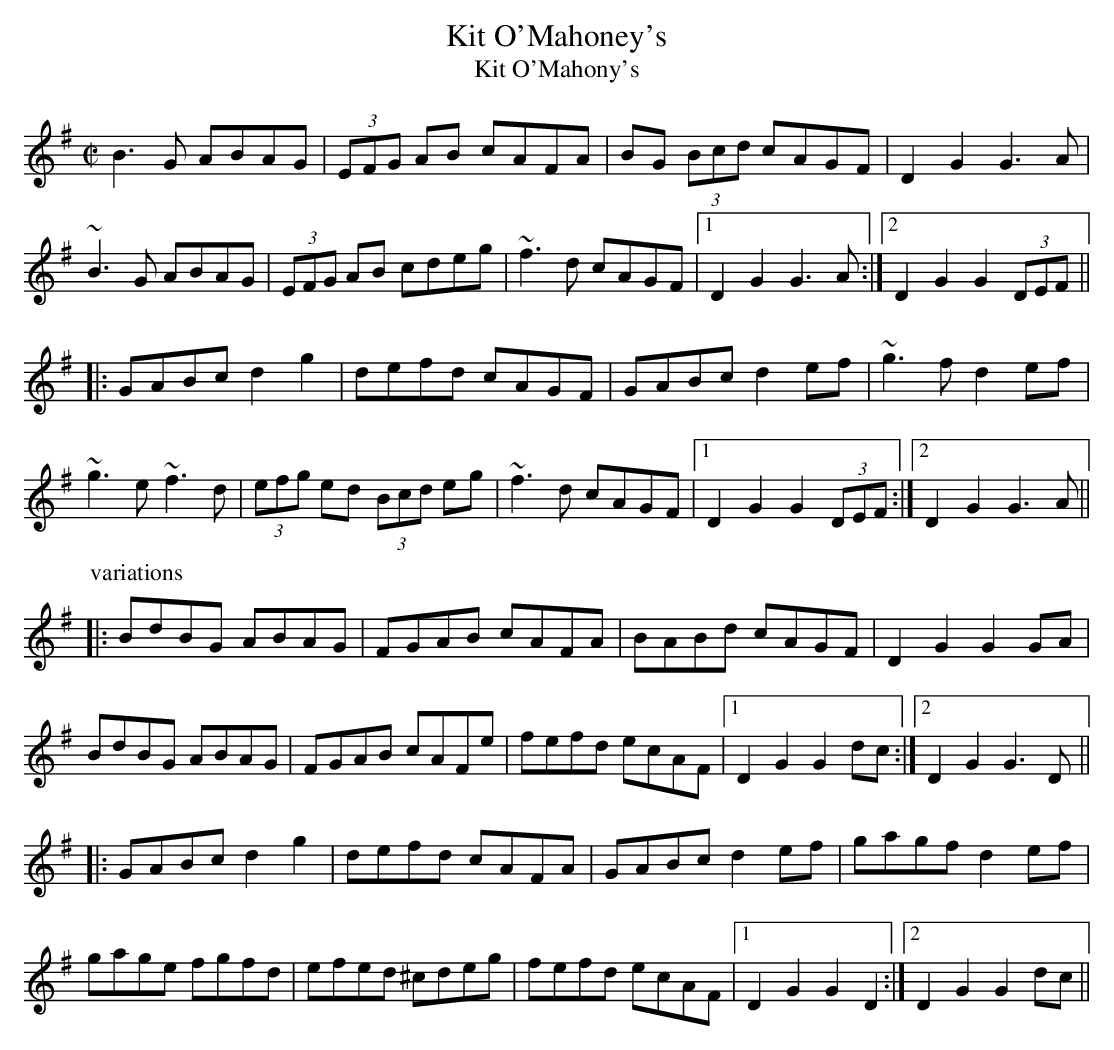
X:1
T:Kit O'Mahoney's
T:Kit O'Mahony's
M:C|
L:1/8
K:G
B3G ABAG | (3EFG AB cAFA | BG (3Bcd cAGF | D2G2 G3A |
~B3G ABAG | (3EFG AB cdeg | ~f3d cAGF |1 D2G2 G3A :|2 D2G2 G2 (3DEF ||
|: GABc d2g2 | defd cAGF | GABc d2ef | ~g3f d2ef |
~g3e ~f3d | (3efg ed (3Bcd eg | ~f3d cAGF |1 D2G2 G2 (3DEF :|2 D2G2 G3A ||
P:variations
|: BdBG ABAG | FGAB cAFA | BABd cAGF | D2G2 G2GA |
BdBG ABAG | FGAB cAFe | fefd ecAF |1 D2G2 G2dc :|2 D2G2 G3D ||
|: GABc d2g2 | defd cAFA | GABc d2ef | gagf d2ef |
gage fgfd | efed ^cdeg | fefd ecAF |1 D2G2 G2D2 :|2 D2G2 G2dc ||
